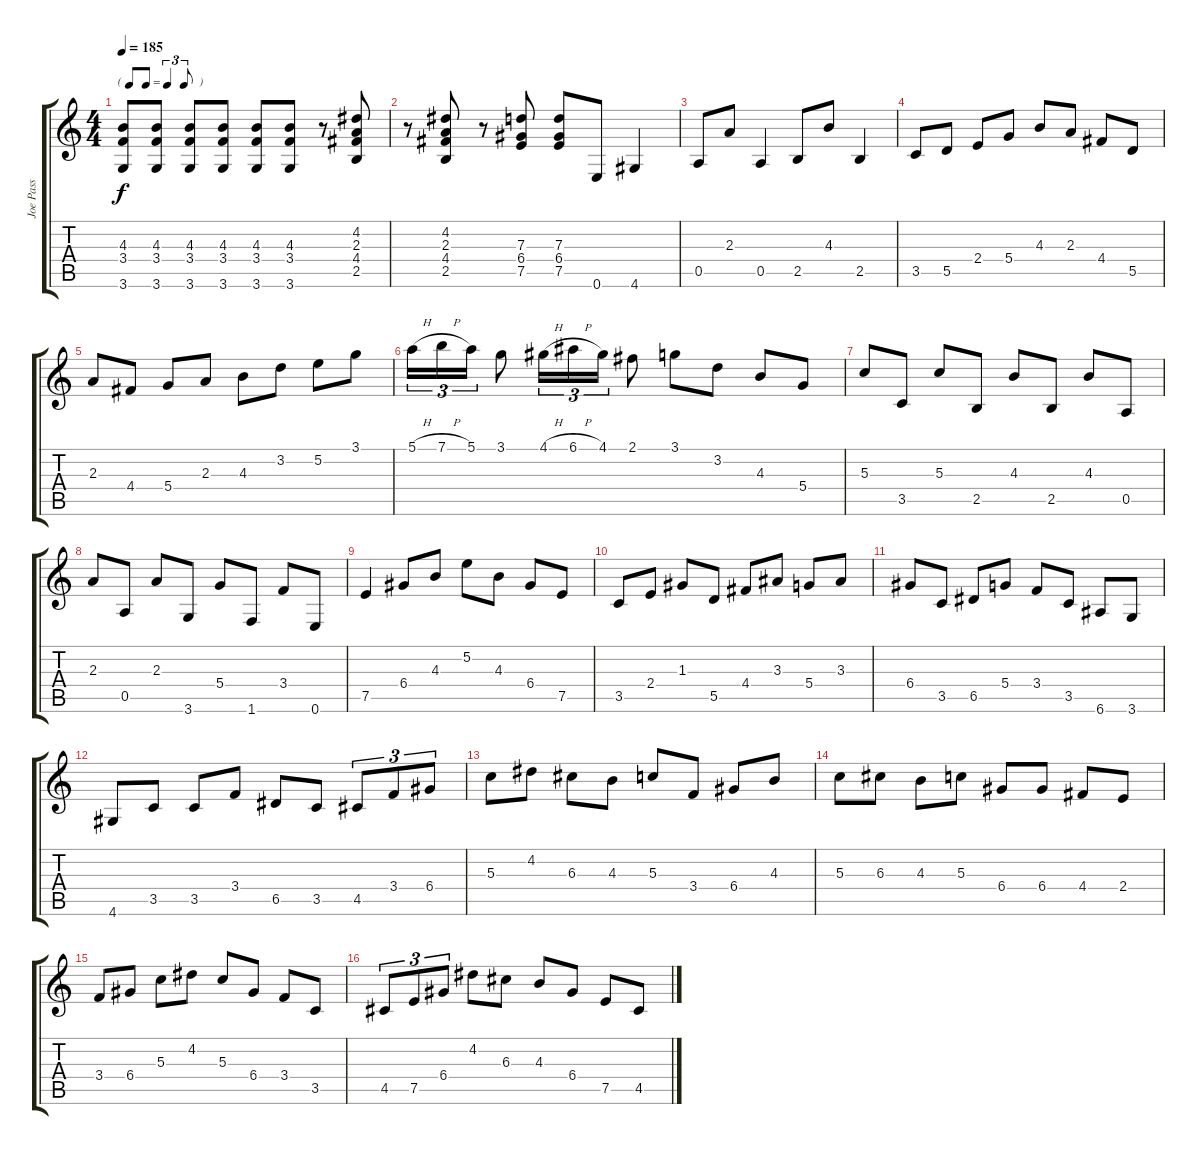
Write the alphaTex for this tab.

\track ("Joe Pass" "Joe Pass") {instrument electricguitarjazz}
\staff {score tabs}
\tuning (E4 B3 G3 D3 A2 E2) {hide}
\ts (4 4)
\tf triplet8th
\tempo 185
\clef g2
\ks c
(4.3 3.4 3.6).8{dy f} (4.3 3.4 3.6).8 (4.3 3.4 3.6).8 (4.3 3.4 3.6).8 (4.3 3.4 3.6).8 (4.3 3.4 3.6).8 r.8 (4.2 2.3 4.4 2.5).8 |
r.8 (4.2 2.3 4.4 2.5).8 r.8 (7.3 6.4 7.5).8 (7.3 6.4 7.5).8 0.6.8 4.6.4 |
0.5.8 2.3.8 0.5.4 2.5.8 4.3.8 2.5.4 |
3.5.8 5.5.8 2.4.8 5.4.8 4.3.8 2.3.8 4.4.8 5.5.8 |
2.3.8 4.4.8 5.4.8 2.3.8 4.3.8 3.2.8 5.2.8 3.1.8 |
5.1{h}.16{tu (3 2)} 7.1{h}.16{tu (3 2)} 5.1.16{tu (3 2)} 3.1.8 4.1{h}.16{tu (3 2)} 6.1{h}.16{tu (3 2)} 4.1.16{tu (3 2)} 2.1.8 3.1.8 3.2.8 4.3.8 5.4.8 |
5.3.8 3.5.8 5.3.8 2.5.8 4.3.8 2.5.8 4.3.8 0.5.8 |
2.3.8 0.5.8 2.3.8 3.6.8 5.4.8 1.6.8 3.4.8 0.6.8 |
7.5.4 6.4.8 4.3.8 5.2.8 4.3.8 6.4.8 7.5.8 |
3.5.8 2.4.8 1.3.8 5.5.8 4.4.8 3.3.8 5.4.8 3.3.8 |
6.4.8 3.5.8 6.5.8 5.4.8 3.4.8 3.5.8 6.6.8 3.6.8 |
4.6.8 3.5.8 3.5.8 3.4.8 6.5.8 3.5.8 4.5.8{tu (3 2)} 3.4.8{tu (3 2)} 6.4.8{tu (3 2)} |
5.3.8 4.2.8 6.3.8 4.3.8 5.3.8 3.4.8 6.4.8 4.3.8 |
5.3.8 6.3.8 4.3.8 5.3.8 6.4.8 6.4.8 4.4.8 2.4.8 |
3.4.8 6.4.8 5.3.8 4.2.8 5.3.8 6.4.8 3.4.8 3.5.8 |
4.5.8{tu (3 2)} 7.5.8{tu (3 2)} 6.4.8{tu (3 2)} 4.2.8 6.3.8 4.3.8 6.4.8 7.5.8 4.5.8
